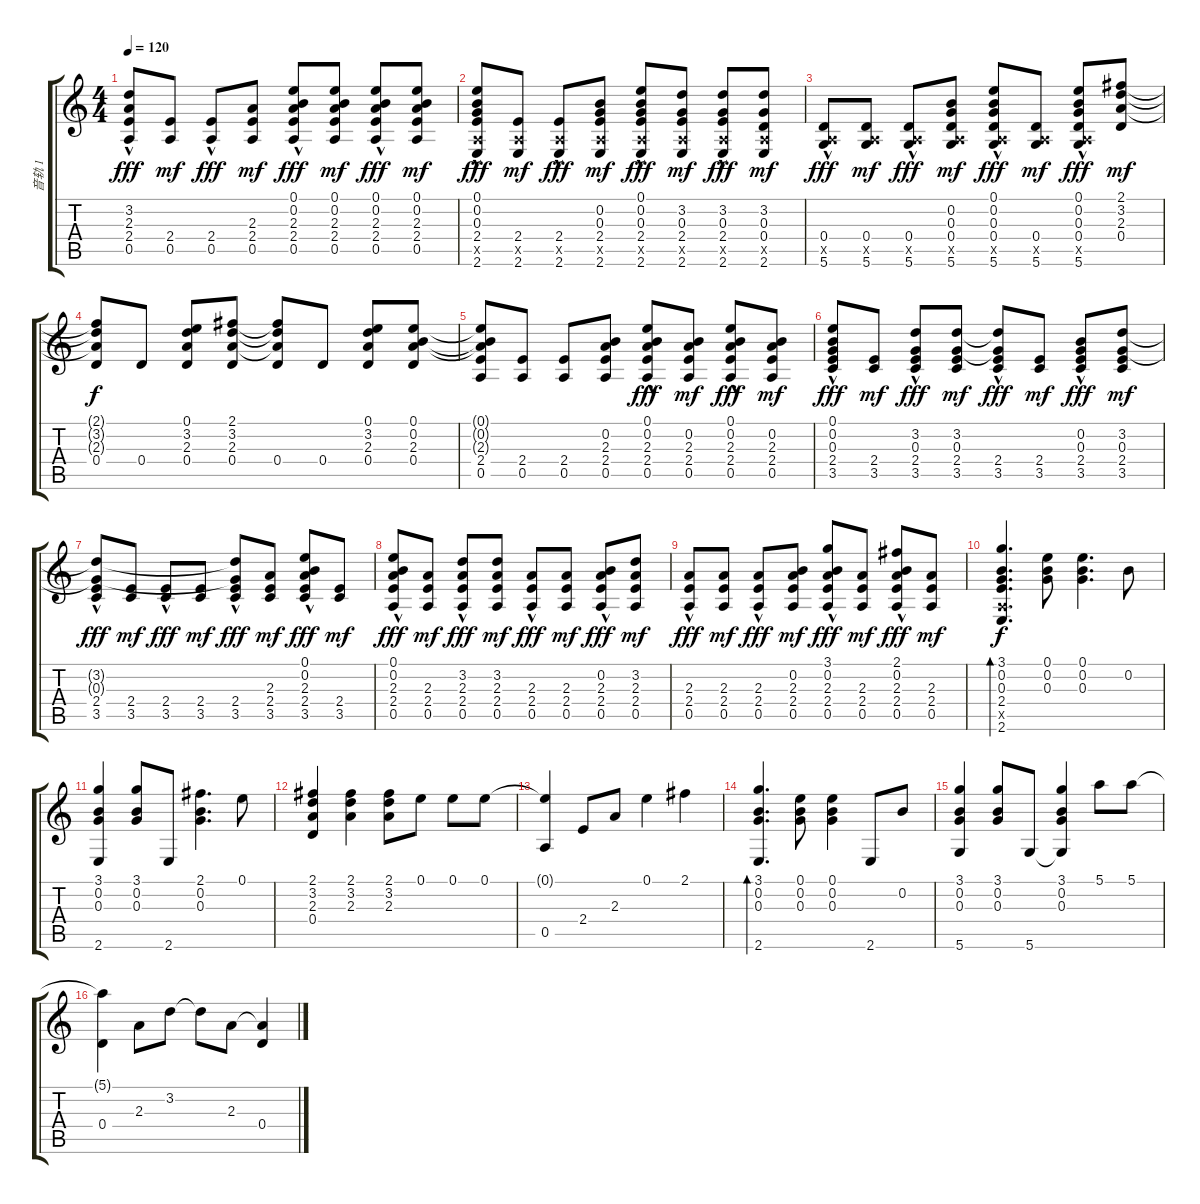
\track ("音轨 1" "音轨 1") {instrument acousticguitarsteel}
\staff {score tabs}
\tuning (E4 B3 G3 D3 A2 D2) {hide}
\ts (4 4)
\tempo 120
\clef g2
\ks c
(3.2{t} 2.3{t} 2.4{hac} 0.5).8{dy fff} (2.4 0.5).8{dy mf} (2.4{hac} 0.5).8{dy fff} (2.3 2.4 0.5).8{dy mf} (0.1 0.2 2.3 2.4{hac} 0.5).8{dy fff} (0.1 0.2 2.3 2.4 0.5).8{dy mf} (0.1 0.2 2.3 2.4{hac} 0.5).8{dy fff} (0.1 0.2 2.3 2.4 0.5).8{dy mf} |
(0.1 0.2 0.3 2.4 0.5{hac x} 2.6).8{dy fff} (2.4 0.5{x} 2.6).8{dy mf} (2.4 0.5{hac x} 2.6).8{dy fff} (0.2 0.3 2.4 0.5{x} 2.6).8{dy mf} (0.1 0.2 0.3 2.4 0.5{hac x} 2.6).8{dy fff} (3.2 0.3 2.4 0.5{x} 2.6).8{dy mf} (3.2 0.3 2.4 0.5{hac x} 2.6).8{dy fff} (3.2 0.3 0.4 0.5{x} 2.6).8{dy mf} |
(0.4 0.5{x} 5.6{hac}).8{dy fff} (0.4 0.5{x} 5.6).8{dy mf} (0.4 0.5{x} 5.6{hac}).8{dy fff} (0.2 0.3 0.4 0.5{x} 5.6).8{dy mf} (0.1 0.2 0.3 0.4 0.5{x} 5.6{hac}).8{dy fff} (0.4 0.5{x} 5.6).8{dy mf} (0.1 0.2 0.3 0.4 0.5{x} 5.6{hac}).8{dy fff} (2.1 3.2 2.3 0.4).8{dy mf} |
(2.1{t} 3.2{t} 2.3{t} 0.4).8{dy f} 0.4.8 (0.1 3.2 2.3 0.4).8 (2.1 3.2 2.3 0.4).8 (2.1{t} 3.2{t} 2.3{t} 0.4).8 0.4.8 (0.1 3.2 2.3 0.4).8 (0.1 0.2 2.3 0.4).8 |
(0.1{t} 0.2{t} 2.3{t} 2.4 0.5).8 (2.4 0.5).8 (2.4 0.5).8 (0.2 2.3 2.4 0.5).8 (0.1 0.2 2.3 2.4{hac} 0.5).8{dy fff} (0.2 2.3 2.4 0.5).8{dy mf} (0.1 0.2 2.3 2.4{hac} 0.5).8{dy fff} (0.2 2.3 2.4 0.5).8{dy mf} |
(0.1 0.2 0.3 2.4 3.5{hac}).8{dy fff} (2.4 3.5).8{dy mf} (3.2 0.3 2.4 3.5{hac}).8{dy fff} (3.2 0.3 2.4 3.5).8{dy mf} (3.2{t} 0.3{t} 2.4 3.5{hac}).8{dy fff} (2.4 3.5).8{dy mf} (0.2 0.3 2.4 3.5{hac}).8{dy fff} (3.2 0.3 2.4 3.5).8{dy mf} |
(3.2{t} 0.3{t} 2.4 3.5{hac}).8{dy fff} (2.4 3.5).8{dy mf} (2.4 3.5{hac}).8{dy fff} (2.4 3.5).8{dy mf} (3.2{t} 0.3{t} 2.4 3.5{hac}).8{dy fff} (2.3 2.4 3.5).8{dy mf} (0.1 0.2 2.3 2.4 3.5{hac}).8{dy fff} (2.4 3.5).8{dy mf} |
(0.1 0.2 2.3 2.4{hac} 0.5).8{dy fff} (2.3 2.4 0.5).8{dy mf} (3.2 2.3 2.4{hac} 0.5).8{dy fff} (3.2 2.3 2.4 0.5).8{dy mf} (2.3 2.4{hac} 0.5).8{dy fff} (2.3 2.4 0.5).8{dy mf} (0.2 2.3 2.4{hac} 0.5).8{dy fff} (3.2 2.3 2.4 0.5).8{dy mf} |
(2.3 2.4{hac} 0.5).8{dy fff} (2.3 2.4 0.5).8{dy mf} (2.3 2.4{hac} 0.5).8{dy fff} (0.2 2.3 2.4 0.5).8{dy mf} (3.1 0.2 2.3 2.4{hac} 0.5).8{dy fff} (2.3 2.4 0.5).8{dy mf} (2.1 0.2 2.3 2.4{hac} 0.5).8{dy fff} (2.3 2.4 0.5).8{dy mf} |
(3.1 0.2 0.3 2.4 0.5{x} 2.6).4{d bd 60 dy f} (0.1 0.2 0.3).8 (0.1 0.2 0.3).4{d} 0.2.8 |
(3.1 0.2 0.3 2.6).4 (3.1 0.2 0.3).8 2.6.8 (2.1 0.2 0.3).4{d} 0.1.8 |
(2.1 3.2 2.3 0.4).4 (2.1 3.2 2.3).4 (2.1 3.2 2.3).8 0.1.8 0.1.8 0.1.8 |
(0.1{t} 0.5).4 2.4.8 2.3.8 0.1.4 2.1.4 |
(3.1 0.2 0.3 2.6).4{d bd 120} (0.1 0.2 0.3).8 (0.1 0.2 0.3).4 2.6.8 0.2.8 |
(3.1 0.2 0.3 5.6).4 (3.1 0.2 0.3).8 5.6.8 (3.1 0.2 0.3 5.6{t}).4 5.1.8 5.1.8 |
(5.1{t} 0.4).4 2.3.8 3.2.8 3.2{t}.8 2.3.8 (2.3{t} 0.4).4
